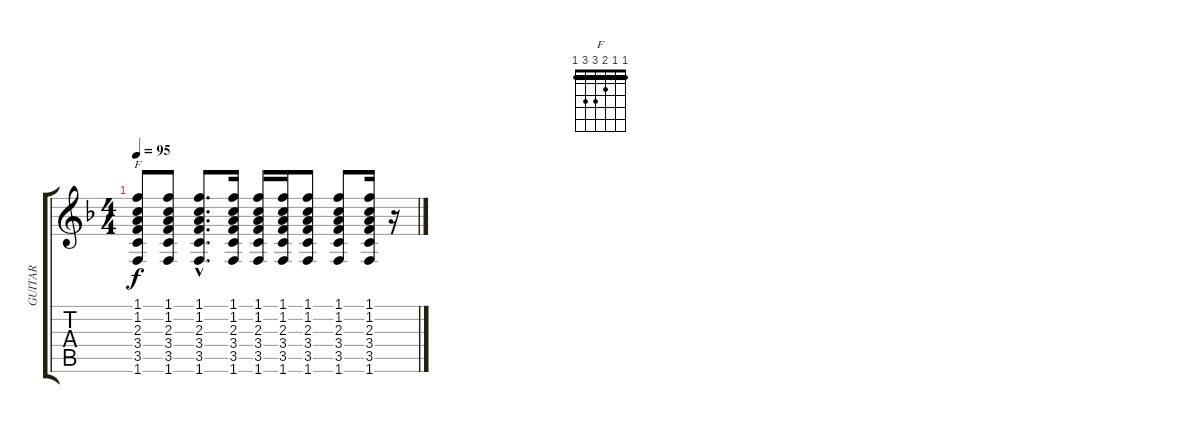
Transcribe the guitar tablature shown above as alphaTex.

\track ("GUITAR" "GUITAR") {instrument acousticguitarsteel}
\staff {score tabs}
\tuning (E4 B3 G3 D3 A2 E2) {hide}
\chord ("F" 1 1 2 3 3 1) {barre 1}
\ts (4 4)
\tempo 95
\clef g2
\ks f
(1.1 1.2 2.3 3.4 3.5 1.6).8{ch "F" dy f} (1.1 1.2 2.3 3.4 3.5 1.6).8 (1.1{hac} 1.2{hac} 2.3{hac} 3.4{hac} 3.5{hac} 1.6{hac}).8{d} (1.1 1.2 2.3 3.4 3.5 1.6).16 (1.1 1.2 2.3 3.4 3.5 1.6).16 (1.1 1.2 2.3 3.4 3.5 1.6).16 (1.1 1.2 2.3 3.4 3.5 1.6).8 (1.1 1.2 2.3 3.4 3.5 1.6).8 (1.1 1.2 2.3 3.4 3.5 1.6).16 r.16
